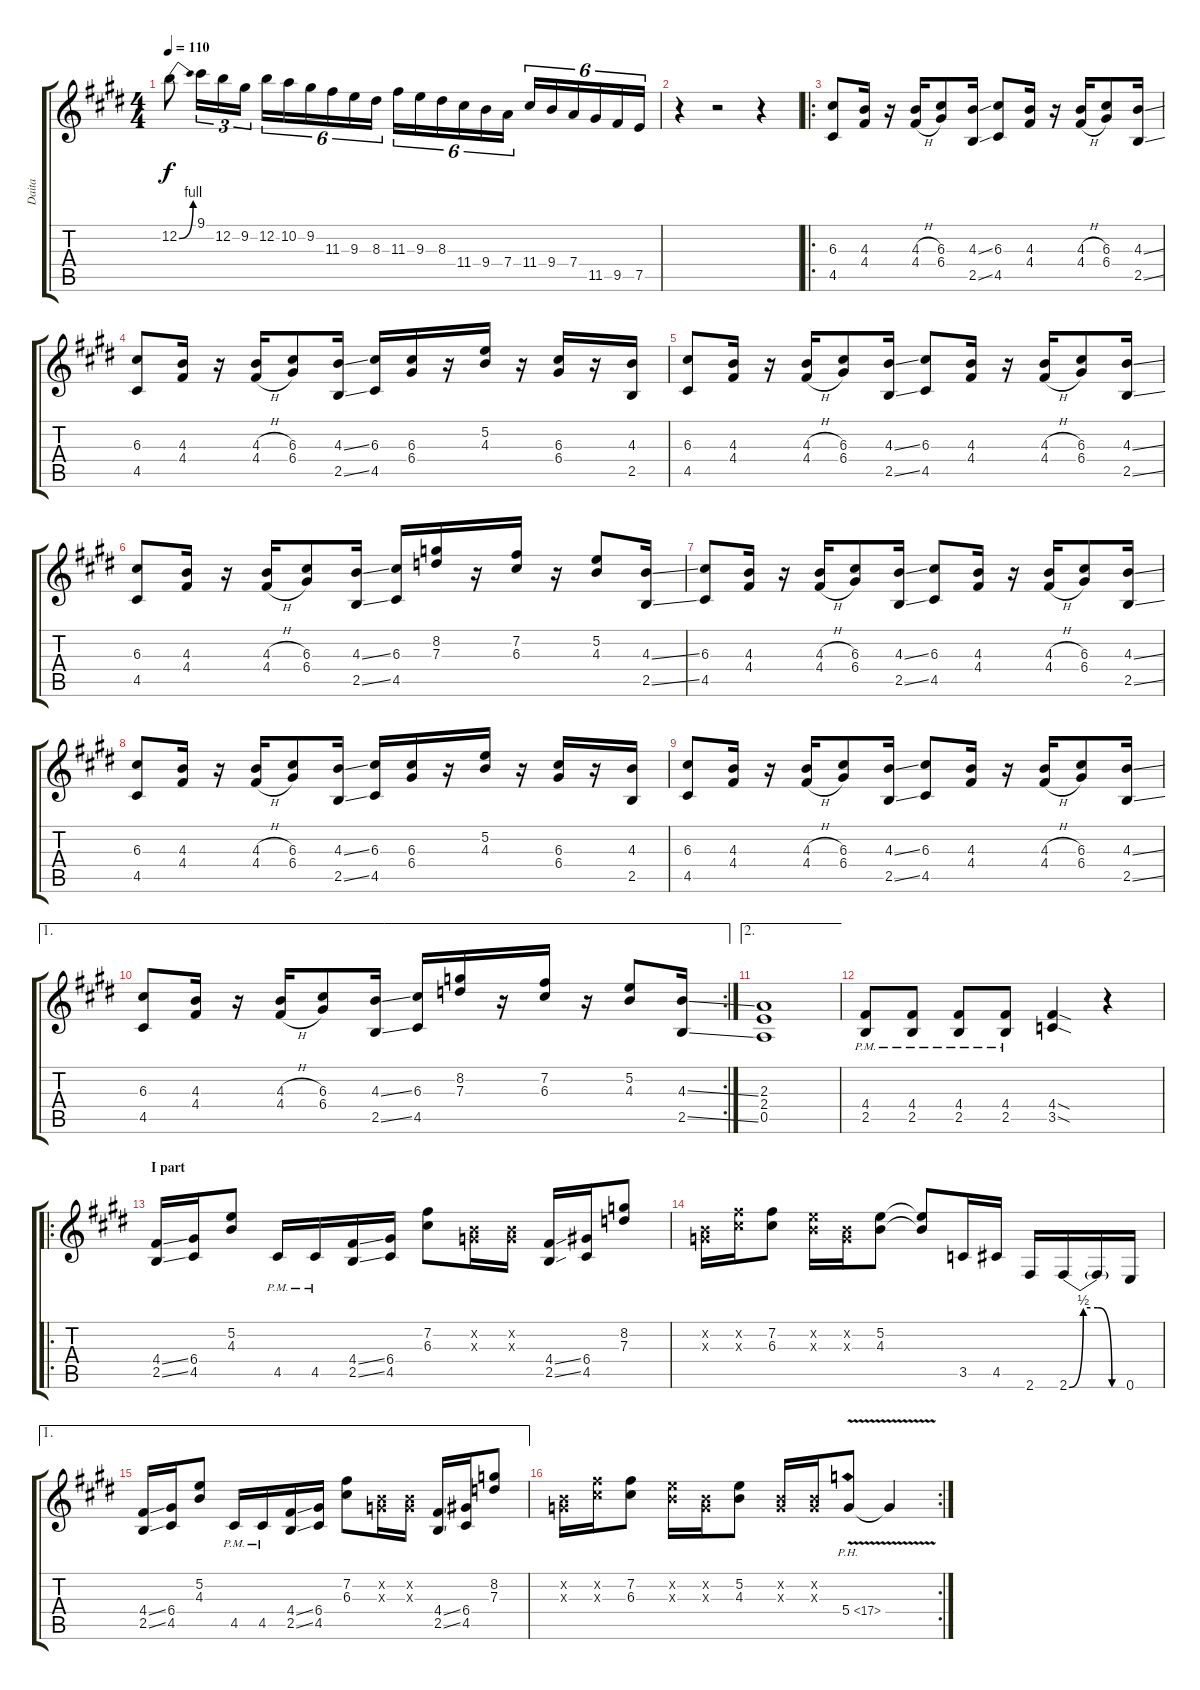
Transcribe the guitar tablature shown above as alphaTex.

\track ("Daita" "Daita") {instrument distortionguitar}
\staff {score tabs}
\tuning (E4 B3 G3 D3 A2 E2) {hide}
\ts (4 4)
\tempo 110
\clef g2
\ks c#minor
12.2{be (bend 0 0 60 4)}.8{dy f} 9.1.16{tu (3 2)} 12.2.16{tu (3 2)} 9.2.16{tu (3 2)} 12.2.16{tu (6 4)} 10.2.16{tu (6 4)} 9.2.16{tu (6 4)} 11.3.16{tu (6 4)} 9.3.16{tu (6 4)} 8.3.16{tu (6 4)} 11.3.16{tu (6 4)} 9.3.16{tu (6 4)} 8.3.16{tu (6 4)} 11.4.16{tu (6 4)} 9.4.16{tu (6 4)} 7.4.16{tu (6 4)} 11.4.16{tu (6 4)} 9.4.16{tu (6 4)} 7.4.16{tu (6 4)} 11.5.16{tu (6 4)} 9.5.16{tu (6 4)} 7.5.16{tu (6 4)} |
r.4 r.2 r.4 |
\ro
(6.3 4.5).8 (4.3 4.4).16 r.16 (4.3{h} 4.4{h}).16 (6.3 6.4).8 (4.3{ss} 2.5{ss}).16 (6.3 4.5).8 (4.3 4.4).16 r.16 (4.3{h} 4.4{h}).16 (6.3 6.4).8 (4.3{ss} 2.5{ss}).16 |
(6.3 4.5).8 (4.3 4.4).16 r.16 (4.3{h} 4.4{h}).16 (6.3 6.4).8 (4.3{ss} 2.5{ss}).16 (6.3 4.5).16 (6.3 6.4).16 r.16 (5.2 4.3).16 r.16 (6.3 6.4).16 r.16 (4.3 2.5).16 |
(6.3 4.5).8 (4.3 4.4).16 r.16 (4.3{h} 4.4{h}).16 (6.3 6.4).8 (4.3{ss} 2.5{ss}).16 (6.3 4.5).8 (4.3 4.4).16 r.16 (4.3{h} 4.4{h}).16 (6.3 6.4).8 (4.3{ss} 2.5{ss}).16 |
(6.3 4.5).8 (4.3 4.4).16 r.16 (4.3{h} 4.4{h}).16 (6.3 6.4).8 (4.3{ss} 2.5{ss}).16 (6.3 4.5).16 (8.2 7.3).16 r.16 (7.2 6.3).16 r.16 (5.2 4.3).8 (4.3{ss} 2.5{ss}).16 |
(6.3 4.5).8 (4.3 4.4).16 r.16 (4.3{h} 4.4{h}).16 (6.3 6.4).8 (4.3{ss} 2.5{ss}).16 (6.3 4.5).8 (4.3 4.4).16 r.16 (4.3{h} 4.4{h}).16 (6.3 6.4).8 (4.3{ss} 2.5{ss}).16 |
(6.3 4.5).8 (4.3 4.4).16 r.16 (4.3{h} 4.4{h}).16 (6.3 6.4).8 (4.3{ss} 2.5{ss}).16 (6.3 4.5).16 (6.3 6.4).16 r.16 (5.2 4.3).16 r.16 (6.3 6.4).16 r.16 (4.3 2.5).16 |
(6.3 4.5).8 (4.3 4.4).16 r.16 (4.3{h} 4.4{h}).16 (6.3 6.4).8 (4.3{ss} 2.5{ss}).16 (6.3 4.5).8 (4.3 4.4).16 r.16 (4.3{h} 4.4{h}).16 (6.3 6.4).8 (4.3{ss} 2.5{ss}).16 |
\ae 1
\rc 2
(6.3 4.5).8 (4.3 4.4).16 r.16 (4.3{h} 4.4{h}).16 (6.3 6.4).8 (4.3{ss} 2.5{ss}).16 (6.3 4.5).16 (8.2 7.3).16 r.16 (7.2 6.3).16 r.16 (5.2 4.3).8 (4.3{ss} 2.5{ss}).16 |
\ae 2
(2.3 2.4 0.5).1 |
(4.4{pm} 2.5{pm}).8 (4.4{pm} 2.5{pm}).8 (4.4{pm} 2.5{pm}).8 (4.4{pm} 2.5{pm}).8 (4.4{sod} 3.5{sod}).4 r.4 |
\ro
\section ("" "I part")
(4.4{ss} 2.5{ss}).16 (6.4 4.5).16 (5.2 4.3).8 4.5{pm}.16 4.5{pm}.16 (4.4{ss} 2.5{ss}).16 (6.4 4.5).16 (7.2 6.3).8 (0.2{x} 0.3{x}).16 (0.2{x} 0.3{x}).16 (4.4{ss} 2.5{ss}).16 (6.4 4.5).16 (8.2 7.3).8 |
(0.2{x} 0.3{x}).16 (7.2{x} 6.3{x}).16 (7.2 6.3).8 (5.2{x} 4.3{x}).16 (0.2{x} 0.3{x}).16 (5.2 4.3).8 (5.2{t} 4.3{t}).8 3.5.16 4.5.16 2.6.16 2.6{be (custom 0 0 15 2 30 2 45 0 60 0)}.16 2.6{t}.16 0.6.16 |
\ae 1
(4.4{ss} 2.5{ss}).16 (6.4 4.5).16 (5.2 4.3).8 4.5{pm}.16 4.5{pm}.16 (4.4{ss} 2.5{ss}).16 (6.4 4.5).16 (7.2 6.3).8 (0.2{x} 0.3{x}).16 (0.2{x} 0.3{x}).16 (4.4{ss} 2.5{ss}).16 (6.4 4.5).16 (8.2 7.3).8 |
\rc 2
(0.2{x} 0.3{x}).16 (7.2{x} 6.3{x}).16 (7.2 6.3).8 (5.2{x} 4.3{x}).16 (0.2{x} 0.3{x}).16 (5.2 4.3).8 (0.2{x} 0.3{x}).16 (0.2{x} 0.3{x}).16 5.4{ph 12 v}.8 5.4{t}.4
